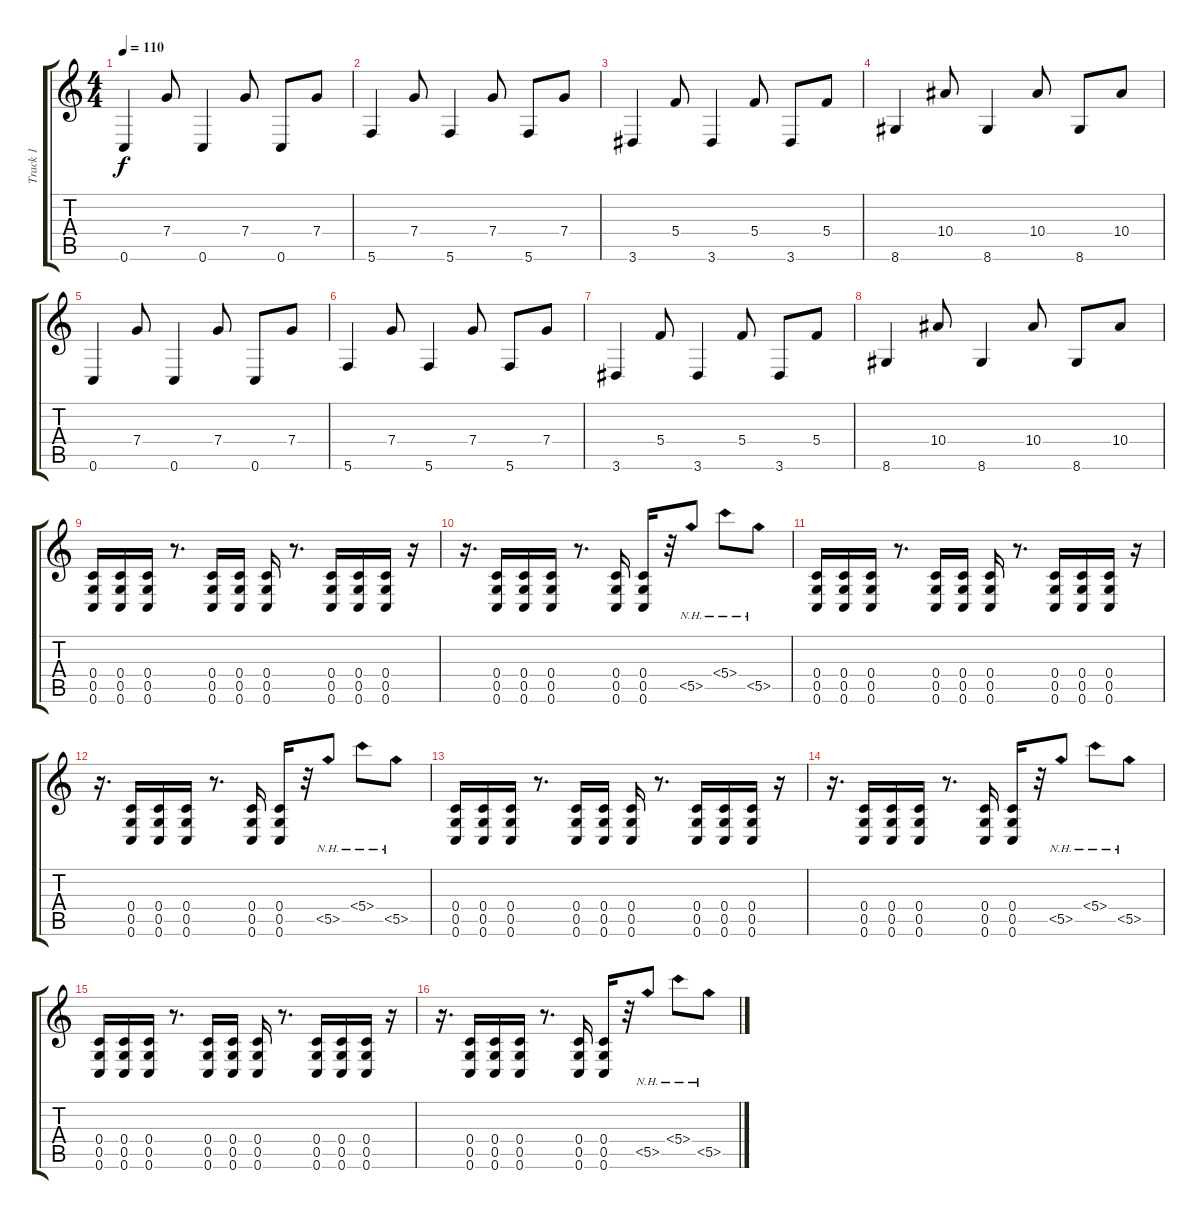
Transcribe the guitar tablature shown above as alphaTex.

\track ("Track 1" "Track 1") {instrument distortionguitar}
\staff {score tabs}
\tuning (D4 A3 F3 C3 G2 C2) {hide}
\ts (4 4)
\tempo 110
\clef g2
\ks c
0.6.4{dy f} 7.4.8 0.6.4 7.4.8 0.6.8 7.4.8 |
5.6.4 7.4.8 5.6.4 7.4.8 5.6.8 7.4.8 |
3.6.4 5.4.8 3.6.4 5.4.8 3.6.8 5.4.8 |
8.6.4 10.4.8 8.6.4 10.4.8 8.6.8 10.4.8 |
0.6.4 7.4.8 0.6.4 7.4.8 0.6.8 7.4.8 |
5.6.4 7.4.8 5.6.4 7.4.8 5.6.8 7.4.8 |
3.6.4 5.4.8 3.6.4 5.4.8 3.6.8 5.4.8 |
8.6.4 10.4.8 8.6.4 10.4.8 8.6.8 10.4.8 |
(0.4 0.5 0.6).16 (0.4 0.5 0.6).16 (0.4 0.5 0.6).16 r.8{d} (0.4 0.5 0.6).16 (0.4 0.5 0.6).16 (0.4 0.5 0.6).16 r.8{d} (0.4 0.5 0.6).16 (0.4 0.5 0.6).16 (0.4 0.5 0.6).16 r.16 |
r.16{d} (0.4 0.5 0.6).16 (0.4 0.5 0.6).16 (0.4 0.5 0.6).16 r.8{d} (0.4 0.5 0.6).16 (0.4 0.5 0.6).16 r.32 5.5{nh}.8 5.4{nh}.8 5.5{nh}.8 |
(0.4 0.5 0.6).16 (0.4 0.5 0.6).16 (0.4 0.5 0.6).16 r.8{d} (0.4 0.5 0.6).16 (0.4 0.5 0.6).16 (0.4 0.5 0.6).16 r.8{d} (0.4 0.5 0.6).16 (0.4 0.5 0.6).16 (0.4 0.5 0.6).16 r.16 |
r.16{d} (0.4 0.5 0.6).16 (0.4 0.5 0.6).16 (0.4 0.5 0.6).16 r.8{d} (0.4 0.5 0.6).16 (0.4 0.5 0.6).16 r.32 5.5{nh}.8 5.4{nh}.8 5.5{nh}.8 |
(0.4 0.5 0.6).16 (0.4 0.5 0.6).16 (0.4 0.5 0.6).16 r.8{d} (0.4 0.5 0.6).16 (0.4 0.5 0.6).16 (0.4 0.5 0.6).16 r.8{d} (0.4 0.5 0.6).16 (0.4 0.5 0.6).16 (0.4 0.5 0.6).16 r.16 |
r.16{d} (0.4 0.5 0.6).16 (0.4 0.5 0.6).16 (0.4 0.5 0.6).16 r.8{d} (0.4 0.5 0.6).16 (0.4 0.5 0.6).16 r.32 5.5{nh}.8 5.4{nh}.8 5.5{nh}.8 |
(0.4 0.5 0.6).16 (0.4 0.5 0.6).16 (0.4 0.5 0.6).16 r.8{d} (0.4 0.5 0.6).16 (0.4 0.5 0.6).16 (0.4 0.5 0.6).16 r.8{d} (0.4 0.5 0.6).16 (0.4 0.5 0.6).16 (0.4 0.5 0.6).16 r.16 |
r.16{d} (0.4 0.5 0.6).16 (0.4 0.5 0.6).16 (0.4 0.5 0.6).16 r.8{d} (0.4 0.5 0.6).16 (0.4 0.5 0.6).16 r.32 5.5{nh}.8 5.4{nh}.8 5.5{nh}.8
